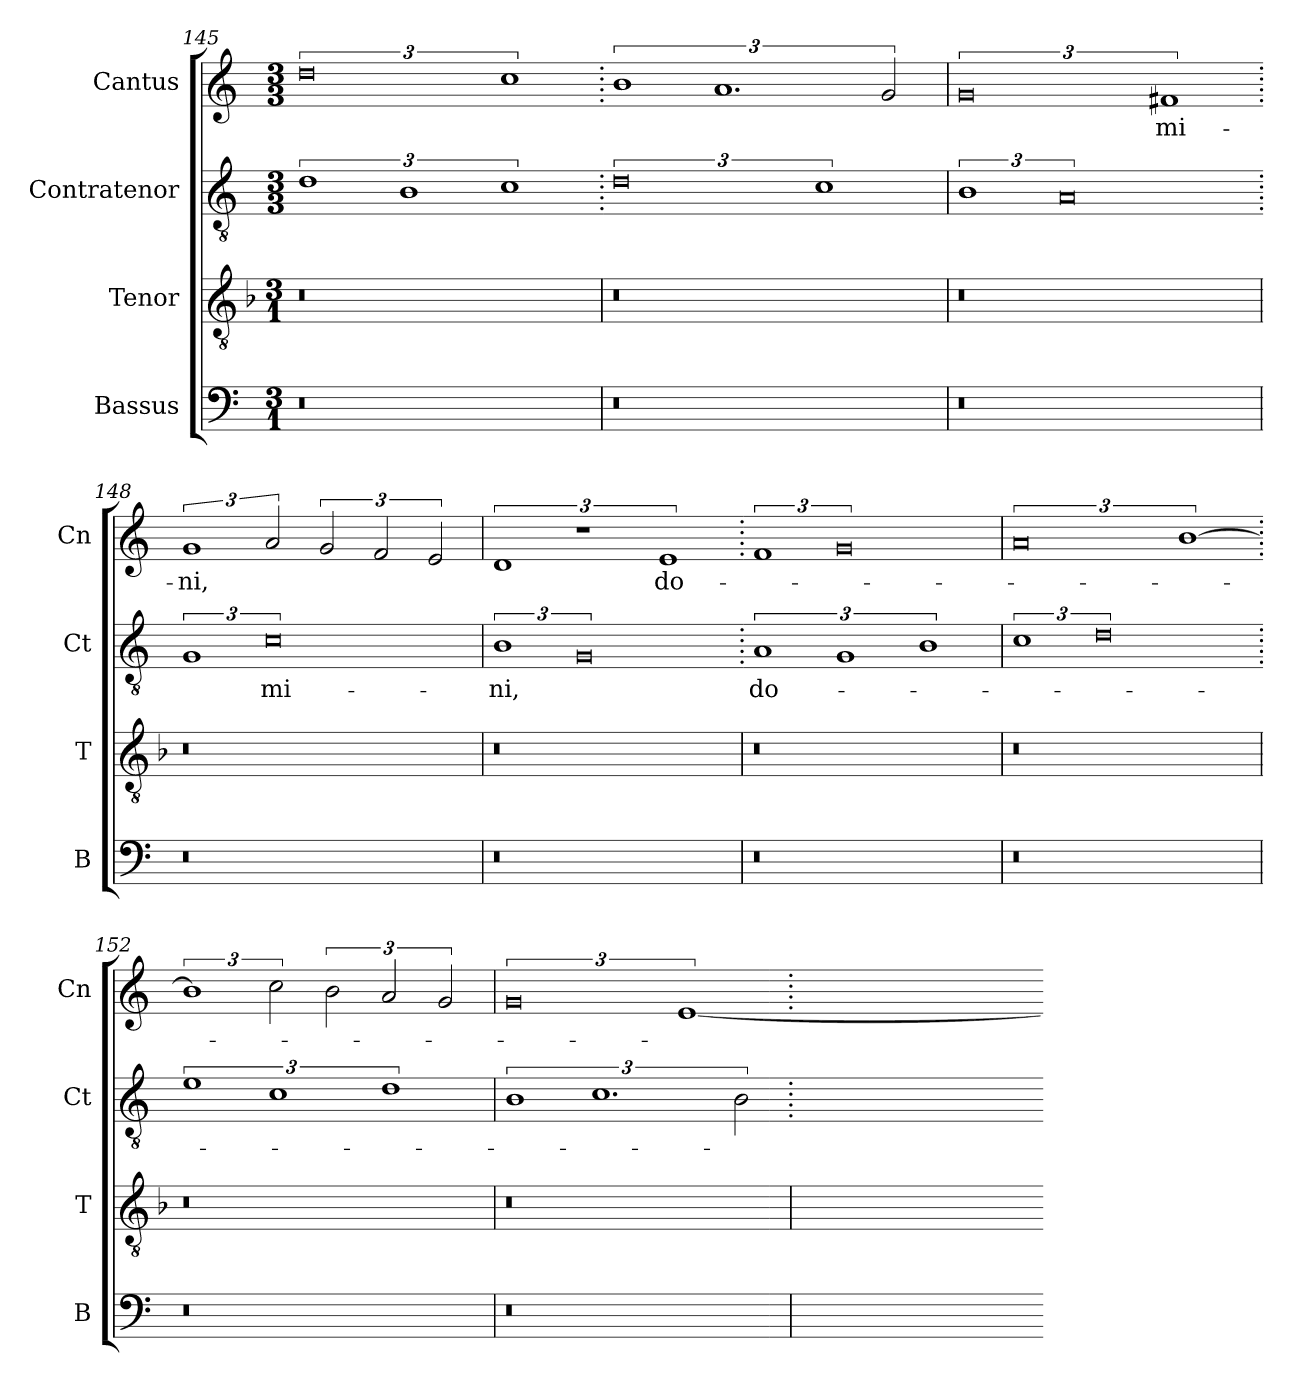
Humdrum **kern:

**kern	**kern	**kern	**text	**kern	**text
*part4	*part3	*part2	*part2	*part1	*part1
*staff4	*staff3	*staff2	*staff2	*staff1	*staff1
*I"Bassus	*I"Tenor	*I"Contratenor	*	*I"Cantus	*
*I'B	*I'T	*I'Ct	*	*I'Cn	*
*clefF4	*clefGv2	*clefGv2	*	*clefG2	*
*k[]	*k[b-]	*k[]	*	*k[]	*
*M3/1	*M3/1	*M3/3	*	*M3/3	*
=145	=145	=145	=145	=145	=145
0r	0r	3%2d	.	3%4dd	.
.	.	3%2B	.	.	.
.	.	3%2c	.	3%2cc	.
=146	=146	=146.	=146.	=146.	=146.
0r	0r	3%4d	.	3%2b	.
.	.	.	.	3%2.a	.
.	.	3%2c	.	.	.
.	.	.	.	3g/	.
=147	=147	=147	=147	=147	=147
0r	0r	3%2B	.	3%4g	.
.	.	3%4A	.	.	.
.	.	.	.	3%2f#X	-mi-
=148	=148	=148.	=148.	=148.	=148.
0r	0r	3%2G	.	3%2g	-ni,
.	.	3%4c	-mi-	3a/	.
.	.	.	.	3g/	.
.	.	.	.	3f/	.
.	.	.	.	3e/	.
=149	=149	=149	=149	=149	=149
0r	0r	3%2B	-ni,	3%2d	.
.	.	3%4G	.	3%2r	.
.	.	.	.	3%2e	do-
=150	=150	=150.	=150.	=150.	=150.
0r	0r	3%2A	do-	3%2f	.
.	.	3%2G	.	3%4g	.
.	.	3%2B	.	.	.
=151	=151	=151	=151	=151	=151
0r	0r	3%2c	.	3%4a	.
.	.	3%4d	.	.	.
.	.	.	.	[3%2b	.
=152	=152	=152.	=152.	=152.	=152.
0r	0r	3%2e	.	3%2b]	.
.	.	3%2c	.	3cc\	.
.	.	.	.	3b\	.
.	.	3%2d	.	3a/	.
.	.	.	.	3g/	.
=153	=153	=153	=153	=153	=153
0r	0r	3%2B	.	3%4g	.
.	.	3%2.c	.	.	.
.	.	.	.	[3%2e	.
.	.	3B\	.	.	.
=	=	=.	=.	=.	=.
*-	*-	*-	*-	*-	*-
